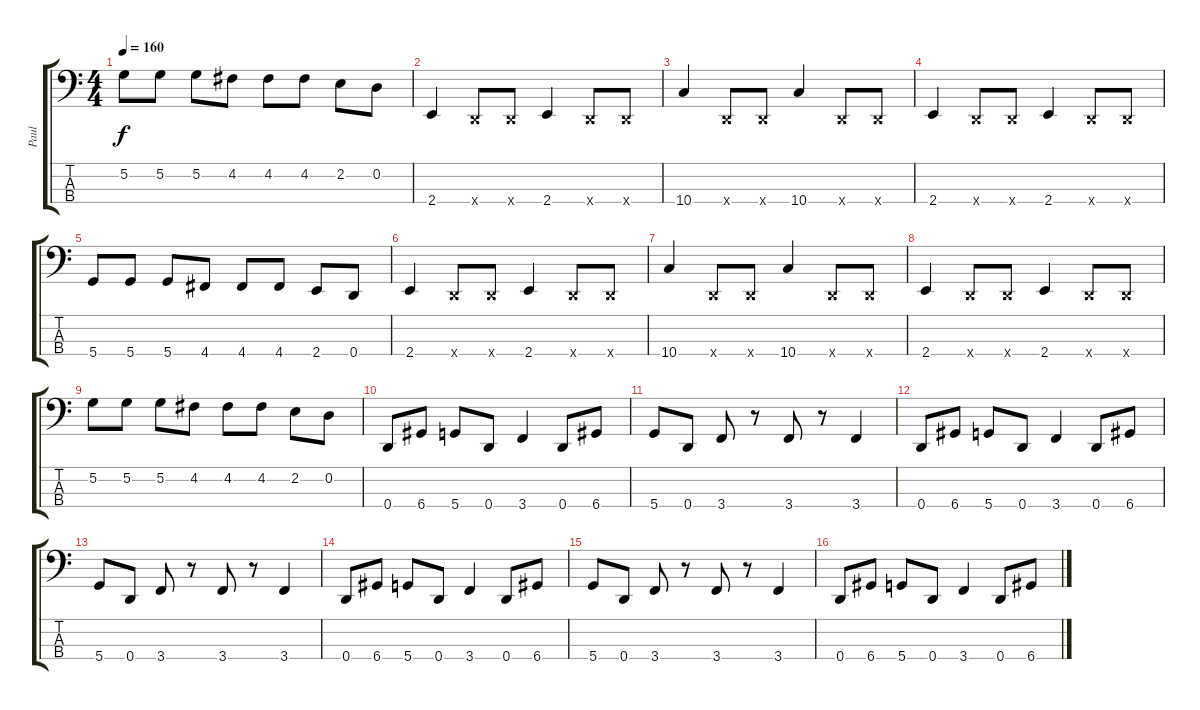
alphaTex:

\track ("Paul" "Paul") {instrument electricbassfinger}
\staff {score tabs}
\tuning (G2 D2 A1 D1) {hide}
\ts (4 4)
\tempo 160
\clef f4
\ks c
5.2.8{dy f instrument electricbassfinger} 5.2.8 5.2.8 4.2.8 4.2.8 4.2.8 2.2.8 0.2.8 |
2.4.4 0.4{x}.8 0.4{x}.8 2.4.4 0.4{x}.8 0.4{x}.8 |
10.4.4 0.4{x}.8 0.4{x}.8 10.4.4 0.4{x}.8 0.4{x}.8 |
2.4.4 0.4{x}.8 0.4{x}.8 2.4.4 0.4{x}.8 0.4{x}.8 |
5.4.8 5.4.8 5.4.8 4.4.8 4.4.8 4.4.8 2.4.8 0.4.8 |
2.4.4 0.4{x}.8 0.4{x}.8 2.4.4 0.4{x}.8 0.4{x}.8 |
10.4.4 0.4{x}.8 0.4{x}.8 10.4.4 0.4{x}.8 0.4{x}.8 |
2.4.4 0.4{x}.8 0.4{x}.8 2.4.4 0.4{x}.8 0.4{x}.8 |
5.2.8 5.2.8 5.2.8 4.2.8 4.2.8 4.2.8 2.2.8 0.2.8 |
0.4.8 6.4.8 5.4.8 0.4.8 3.4.4 0.4.8 6.4.8 |
5.4.8 0.4.8 3.4.8 r.8 3.4.8 r.8 3.4.4 |
0.4.8 6.4.8 5.4.8 0.4.8 3.4.4 0.4.8 6.4.8 |
5.4.8 0.4.8 3.4.8 r.8 3.4.8 r.8 3.4.4 |
0.4.8 6.4.8 5.4.8 0.4.8 3.4.4 0.4.8 6.4.8 |
5.4.8 0.4.8 3.4.8 r.8 3.4.8 r.8 3.4.4 |
0.4.8 6.4.8 5.4.8 0.4.8 3.4.4 0.4.8 6.4.8
